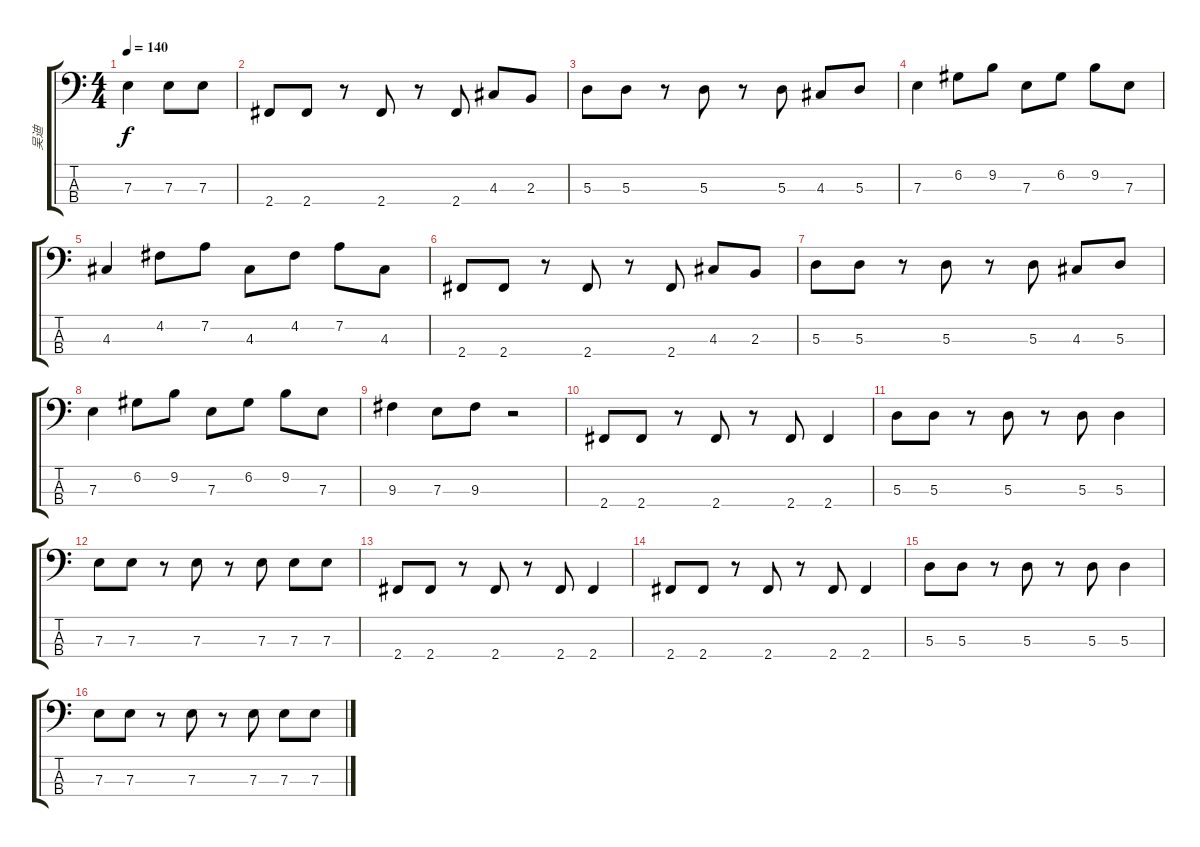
\track ("吴迪" "吴迪") {instrument electricbassfinger}
\staff {score tabs}
\tuning (G2 D2 A1 E1) {hide}
\ts (4 4)
\tempo 140
\clef f4
\ks c
7.3.4{dy f} 7.3.8 7.3.8 |
2.4.8 2.4.8 r.8 2.4.8 r.8 2.4.8 4.3.8 2.3.8 |
5.3.8 5.3.8 r.8 5.3.8 r.8 5.3.8 4.3.8 5.3.8 |
7.3.4{txt " "} 6.2.8 9.2.8 7.3.8 6.2.8 9.2.8 7.3.8 |
4.3.4 4.2.8 7.2.8 4.3.8 4.2.8 7.2.8 4.3.8 |
2.4.8 2.4.8 r.8 2.4.8 r.8 2.4.8 4.3.8 2.3.8 |
5.3.8 5.3.8 r.8 5.3.8 r.8 5.3.8 4.3.8 5.3.8 |
7.3.4 6.2.8 9.2.8 7.3.8 6.2.8 9.2.8 7.3.8 |
9.3.4 7.3.8 9.3.8 r.2 |
2.4.8 2.4.8 r.8 2.4.8 r.8 2.4.8 2.4.4 |
5.3.8 5.3.8 r.8 5.3.8 r.8 5.3.8 5.3.4 |
7.3.8 7.3.8 r.8 7.3.8 r.8 7.3.8 7.3.8 7.3.8 |
2.4.8 2.4.8 r.8 2.4.8 r.8 2.4.8 2.4.4 |
2.4.8 2.4.8 r.8 2.4.8 r.8 2.4.8 2.4.4 |
5.3.8 5.3.8 r.8 5.3.8 r.8 5.3.8 5.3.4 |
7.3.8 7.3.8 r.8 7.3.8 r.8 7.3.8 7.3.8 7.3.8
